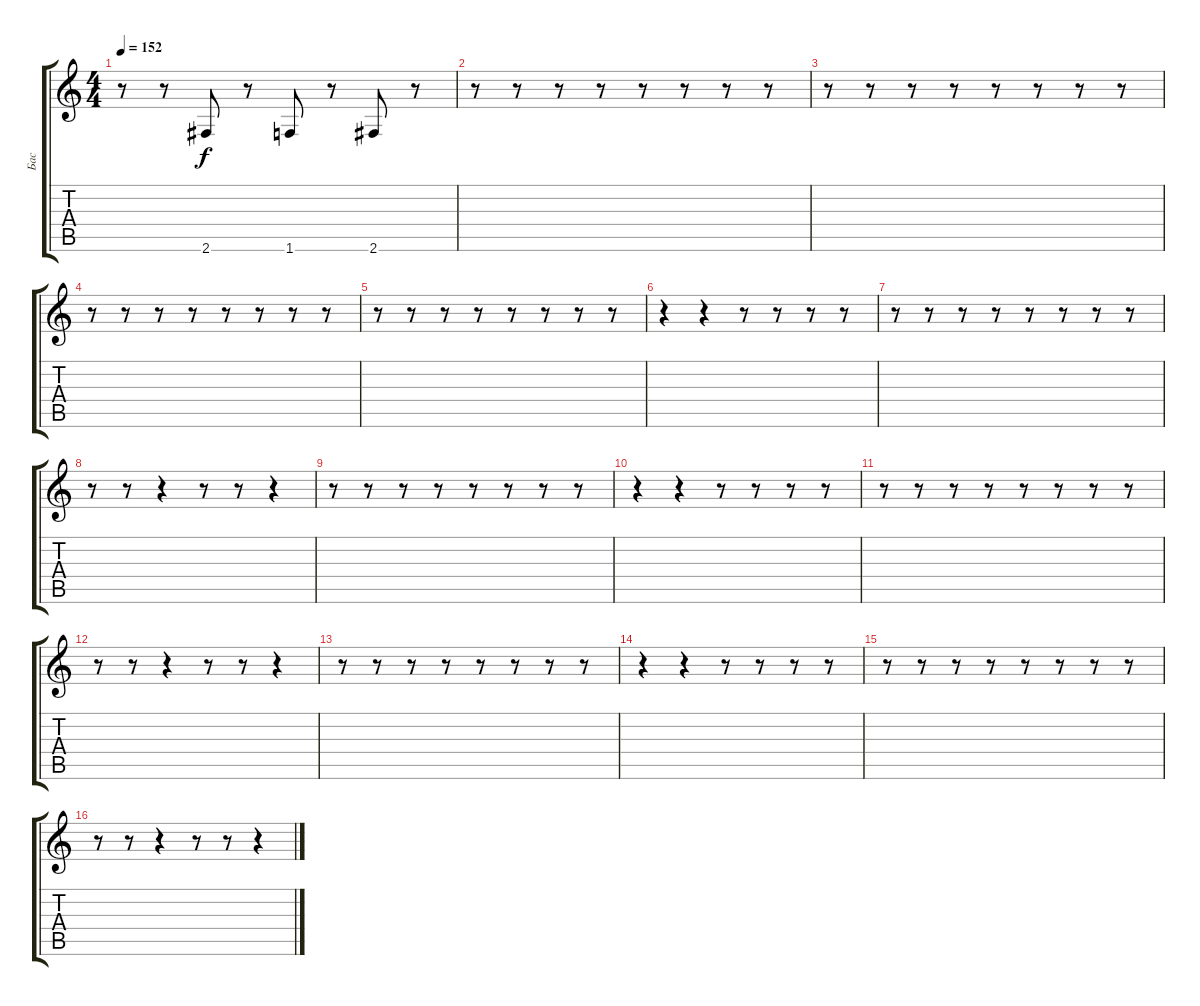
\track ("Бас" "Бас") {instrument electricbasspick}
\staff {score tabs}
\tuning (E4 B3 G3 D3 A2 E2) {hide}
\ts (4 4)
\tempo 152
\clef g2
\ks c
r.8{dy f} r.8 2.6.8 r.8 1.6.8 r.8 2.6.8 r.8 |
r.8 r.8 r.8 r.8 r.8 r.8 r.8 r.8 |
r.8 r.8 r.8 r.8 r.8 r.8 r.8 r.8 |
r.8 r.8 r.8 r.8 r.8 r.8 r.8 r.8 |
r.8 r.8 r.8 r.8 r.8 r.8 r.8 r.8 |
r.4 r.4 r.8 r.8 r.8 r.8 |
r.8 r.8 r.8 r.8 r.8 r.8 r.8 r.8 |
r.8 r.8 r.4 r.8 r.8 r.4 |
r.8 r.8 r.8 r.8 r.8 r.8 r.8 r.8 |
r.4 r.4 r.8 r.8 r.8 r.8 |
r.8 r.8 r.8 r.8 r.8 r.8 r.8 r.8 |
r.8 r.8 r.4 r.8 r.8 r.4 |
r.8 r.8 r.8 r.8 r.8 r.8 r.8 r.8 |
r.4 r.4 r.8 r.8 r.8 r.8 |
r.8 r.8 r.8 r.8 r.8 r.8 r.8 r.8 |
r.8 r.8 r.4 r.8 r.8 r.4
